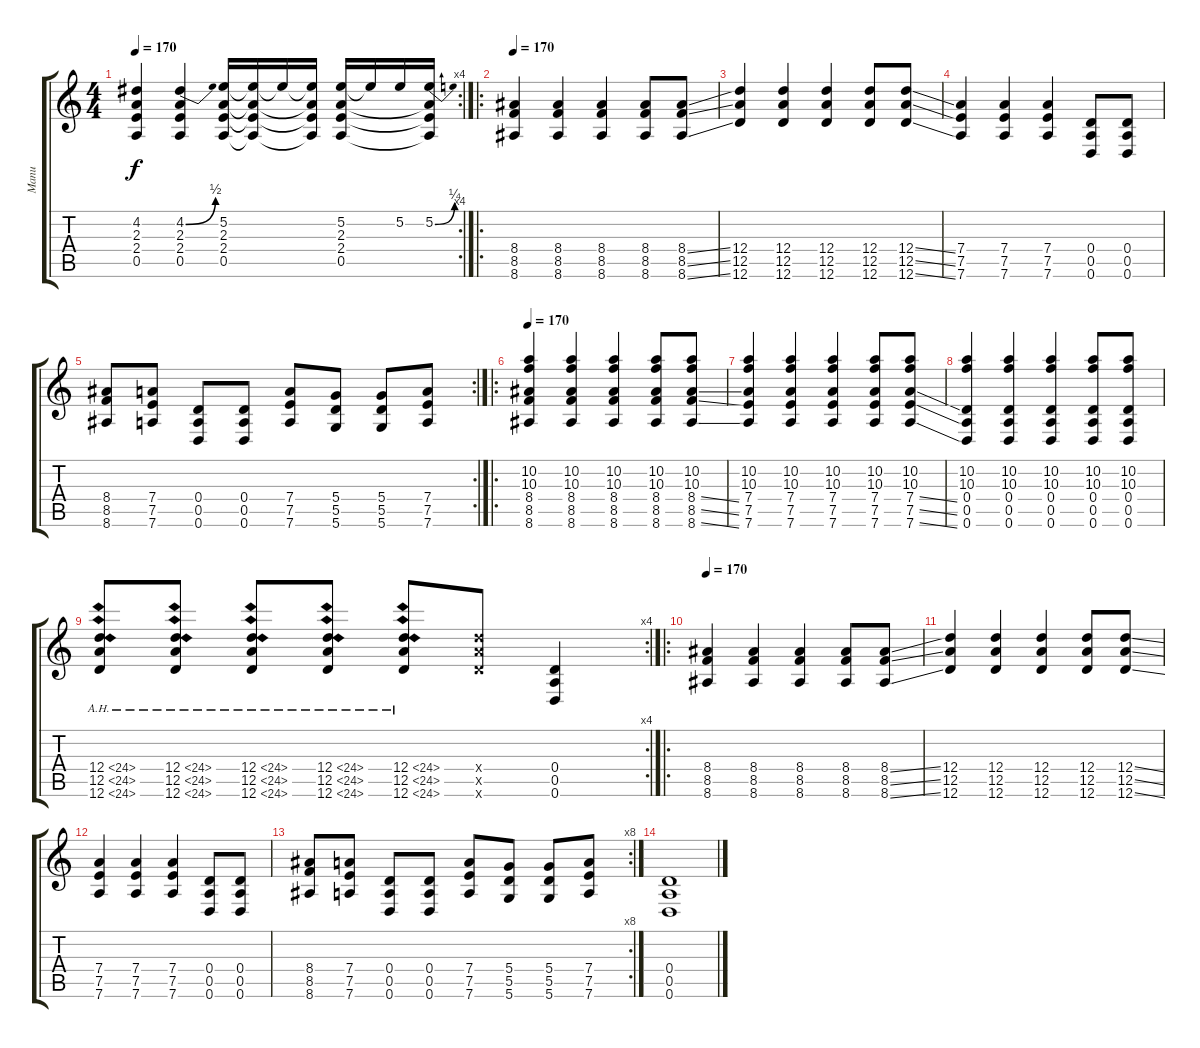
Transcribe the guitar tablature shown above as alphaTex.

\track ("Manu" "Manu") {instrument distortionguitar}
\staff {score tabs}
\tuning (E4 B3 G3 D3 A2 D2) {hide}
\rc 4
\ts (4 4)
\tempo 170
\clef g2
\ks c
(4.2 2.3 2.4 0.5).4{dy f} (4.2{be (bend 0 0 60 2)} 2.3 2.4 0.5).4 (5.2 2.3 2.4 0.5).16 (5.2{t} 2.3{t} 2.4{t} 0.5{t}).16 5.2{t}.16 (5.2{t} 2.3{t} 2.4{t} 0.5{t}).16 (5.2 2.3 2.4 0.5).16 5.2{t}.16 5.2.16 (5.2{be (bend 0 0 60 1)} 2.3{t} 2.4{t} 0.5{t}).16 |
\ro
\tempo 170
(8.4 8.5 8.6).4 (8.4 8.5 8.6).4 (8.4 8.5 8.6).4 (8.4 8.5 8.6).8 (8.4{ss} 8.5{ss} 8.6{ss}).8 |
(12.4 12.5 12.6).4 (12.4 12.5 12.6).4 (12.4 12.5 12.6).4 (12.4 12.5 12.6).8 (12.4{ss} 12.5{ss} 12.6{ss}).8 |
(7.4 7.5 7.6).4 (7.4 7.5 7.6).4 (7.4 7.5 7.6).4 (0.4 0.5 0.6).8 (0.4 0.5 0.6).8 |
\rc 2
(8.4 8.5 8.6).8 (7.4 7.5 7.6).8 (0.4 0.5 0.6).8 (0.4 0.5 0.6).8 (7.4 7.5 7.6).8 (5.4 5.5 5.6).8 (5.4 5.5 5.6).8 (7.4 7.5 7.6).8 |
\ro
\tempo 170
(10.2 10.3 8.4 8.5 8.6).4 (10.2 10.3 8.4 8.5 8.6).4 (10.2 10.3 8.4 8.5 8.6).4 (10.2 10.3 8.4 8.5 8.6).8 (10.2 10.3 8.4{ss} 8.5{ss} 8.6{ss}).8 |
(10.2 10.3 7.4 7.5 7.6).4 (10.2 10.3 7.4 7.5 7.6).4 (10.2 10.3 7.4 7.5 7.6).4 (10.2 10.3 7.4 7.5 7.6).8 (10.2 10.3 7.4{ss} 7.5{ss} 7.6{ss}).8 |
(10.2 10.3 0.4 0.5 0.6).4 (10.2 10.3 0.4 0.5 0.6).4 (10.2 10.3 0.4 0.5 0.6).4 (10.2 10.3 0.4 0.5 0.6).8 (10.2 10.3 0.4 0.5 0.6).8 |
\rc 4
(12.4{ah 12} 12.5{ah 12} 12.6{ah 12}).8 (12.4{ah 12} 12.5{ah 12} 12.6{ah 12}).8 (12.4{ah 12} 12.5{ah 12} 12.6{ah 12}).8 (12.4{ah 12} 12.5{ah 12} 12.6{ah 12}).8 (12.4{ah 12} 12.5{ah 12} 12.6{ah 12}).8 (12.4{x} 12.5{x} 12.6{x}).8 (0.4 0.5 0.6).4 |
\ro
\tempo 170
(8.4 8.5 8.6).4 (8.4 8.5 8.6).4 (8.4 8.5 8.6).4 (8.4 8.5 8.6).8 (8.4{ss} 8.5{ss} 8.6{ss}).8 |
(12.4 12.5 12.6).4 (12.4 12.5 12.6).4 (12.4 12.5 12.6).4 (12.4 12.5 12.6).8 (12.4{ss} 12.5{ss} 12.6{ss}).8 |
(7.4 7.5 7.6).4 (7.4 7.5 7.6).4 (7.4 7.5 7.6).4 (0.4 0.5 0.6).8 (0.4 0.5 0.6).8 |
\rc 8
(8.4 8.5 8.6).8 (7.4 7.5 7.6).8 (0.4 0.5 0.6).8 (0.4 0.5 0.6).8 (7.4 7.5 7.6).8 (5.4 5.5 5.6).8 (5.4 5.5 5.6).8 (7.4 7.5 7.6).8 |
(0.4 0.5 0.6).1
